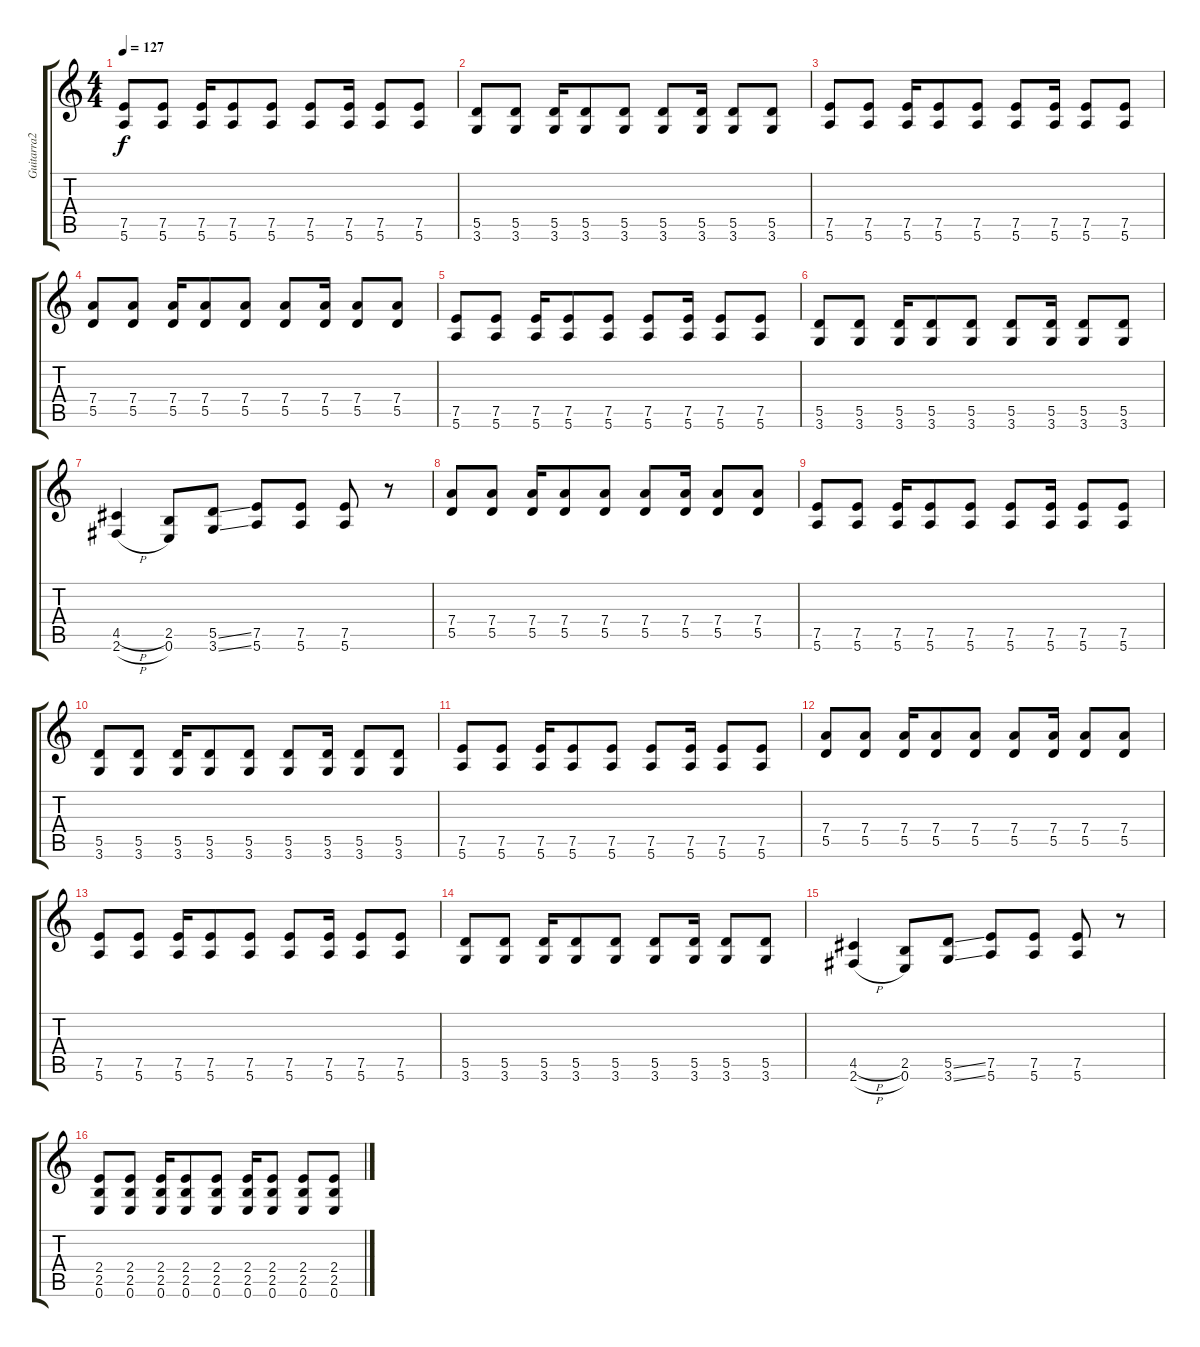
\track ("Guitarra2" "Guitarra2") {instrument acousticguitarsteel}
\staff {score tabs}
\tuning (E4 B3 G3 D3 A2 E2) {hide}
\ts (4 4)
\tempo 127
\clef g2
\ks c
(7.5 5.6).8{dy f} (7.5 5.6).8 (7.5 5.6).16 (7.5 5.6).8 (7.5 5.6).8 (7.5 5.6).8 (7.5 5.6).16 (7.5 5.6).8 (7.5 5.6).8 |
(5.5 3.6).8 (5.5 3.6).8 (5.5 3.6).16 (5.5 3.6).8 (5.5 3.6).8 (5.5 3.6).8 (5.5 3.6).16 (5.5 3.6).8 (5.5 3.6).8 |
(7.5 5.6).8 (7.5 5.6).8 (7.5 5.6).16 (7.5 5.6).8 (7.5 5.6).8 (7.5 5.6).8 (7.5 5.6).16 (7.5 5.6).8 (7.5 5.6).8 |
(7.4 5.5).8 (7.4 5.5).8 (7.4 5.5).16 (7.4 5.5).8 (7.4 5.5).8 (7.4 5.5).8 (7.4 5.5).16 (7.4 5.5).8 (7.4 5.5).8 |
(7.5 5.6).8 (7.5 5.6).8 (7.5 5.6).16 (7.5 5.6).8 (7.5 5.6).8 (7.5 5.6).8 (7.5 5.6).16 (7.5 5.6).8 (7.5 5.6).8 |
(5.5 3.6).8 (5.5 3.6).8 (5.5 3.6).16 (5.5 3.6).8 (5.5 3.6).8 (5.5 3.6).8 (5.5 3.6).16 (5.5 3.6).8 (5.5 3.6).8 |
(4.5{h} 2.6{h}).4 (2.5 0.6).8 (5.5{ss} 3.6{ss}).8 (7.5 5.6).8 (7.5 5.6).8 (7.5 5.6).8 r.8 |
(7.4 5.5).8 (7.4 5.5).8 (7.4 5.5).16 (7.4 5.5).8 (7.4 5.5).8 (7.4 5.5).8 (7.4 5.5).16 (7.4 5.5).8 (7.4 5.5).8 |
(7.5 5.6).8 (7.5 5.6).8 (7.5 5.6).16 (7.5 5.6).8 (7.5 5.6).8 (7.5 5.6).8 (7.5 5.6).16 (7.5 5.6).8 (7.5 5.6).8 |
(5.5 3.6).8 (5.5 3.6).8 (5.5 3.6).16 (5.5 3.6).8 (5.5 3.6).8 (5.5 3.6).8 (5.5 3.6).16 (5.5 3.6).8 (5.5 3.6).8 |
(7.5 5.6).8 (7.5 5.6).8 (7.5 5.6).16 (7.5 5.6).8 (7.5 5.6).8 (7.5 5.6).8 (7.5 5.6).16 (7.5 5.6).8 (7.5 5.6).8 |
(7.4 5.5).8 (7.4 5.5).8 (7.4 5.5).16 (7.4 5.5).8 (7.4 5.5).8 (7.4 5.5).8 (7.4 5.5).16 (7.4 5.5).8 (7.4 5.5).8 |
(7.5 5.6).8 (7.5 5.6).8 (7.5 5.6).16 (7.5 5.6).8 (7.5 5.6).8 (7.5 5.6).8 (7.5 5.6).16 (7.5 5.6).8 (7.5 5.6).8 |
(5.5 3.6).8 (5.5 3.6).8 (5.5 3.6).16 (5.5 3.6).8 (5.5 3.6).8 (5.5 3.6).8 (5.5 3.6).16 (5.5 3.6).8 (5.5 3.6).8 |
(4.5{h} 2.6{h}).4 (2.5 0.6).8 (5.5{ss} 3.6{ss}).8 (7.5 5.6).8 (7.5 5.6).8 (7.5 5.6).8 r.8 |
(2.4 2.5 0.6).8 (2.4 2.5 0.6).8 (2.4 2.5 0.6).16 (2.4 2.5 0.6).8 (2.4 2.5 0.6).8 (2.4 2.5 0.6).16 (2.4 2.5 0.6).8 (2.4 2.5 0.6).8 (2.4 2.5 0.6).8
